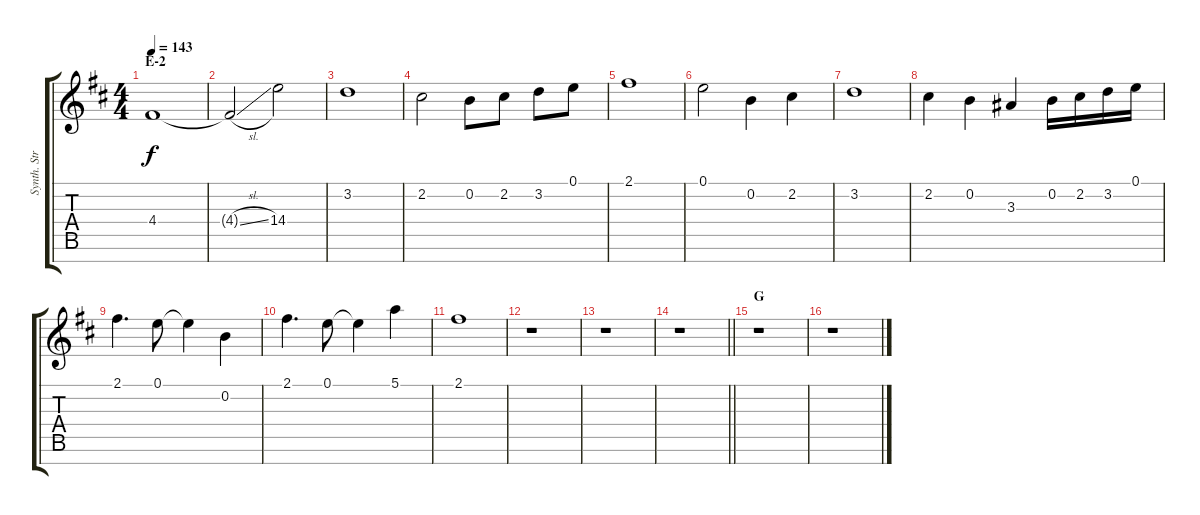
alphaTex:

\track ("Synth. Strings" "Synth. Str") {instrument stringensemble1}
\staff {score tabs}
\tuning (E5 B4 G4 D4 A3 E3 B2) {hide}
\ts (4 4)
\section ("" "E-2")
\tempo 143
\clef g2
\ks d
4.4.1{dy f} |
4.4{sl t}.2 14.4.2 |
3.2.1 |
2.2.2 0.2.8 2.2.8 3.2.8 0.1.8 |
2.1.1 |
0.1.2 0.2.4 2.2.4 |
3.2.1 |
2.2.4 0.2.4 3.3.4 0.2.16 2.2.16 3.2.16 0.1.16 |
2.1.4{d} 0.1.8 0.1{t}.4 0.2.4 |
2.1.4{d} 0.1.8 0.1{t}.4 5.1.4 |
2.1.1 |
r.1 |
r.1 |
\barLineRight lightlight
r.1 |
\section ("" "G")
r.1 |
r.1
